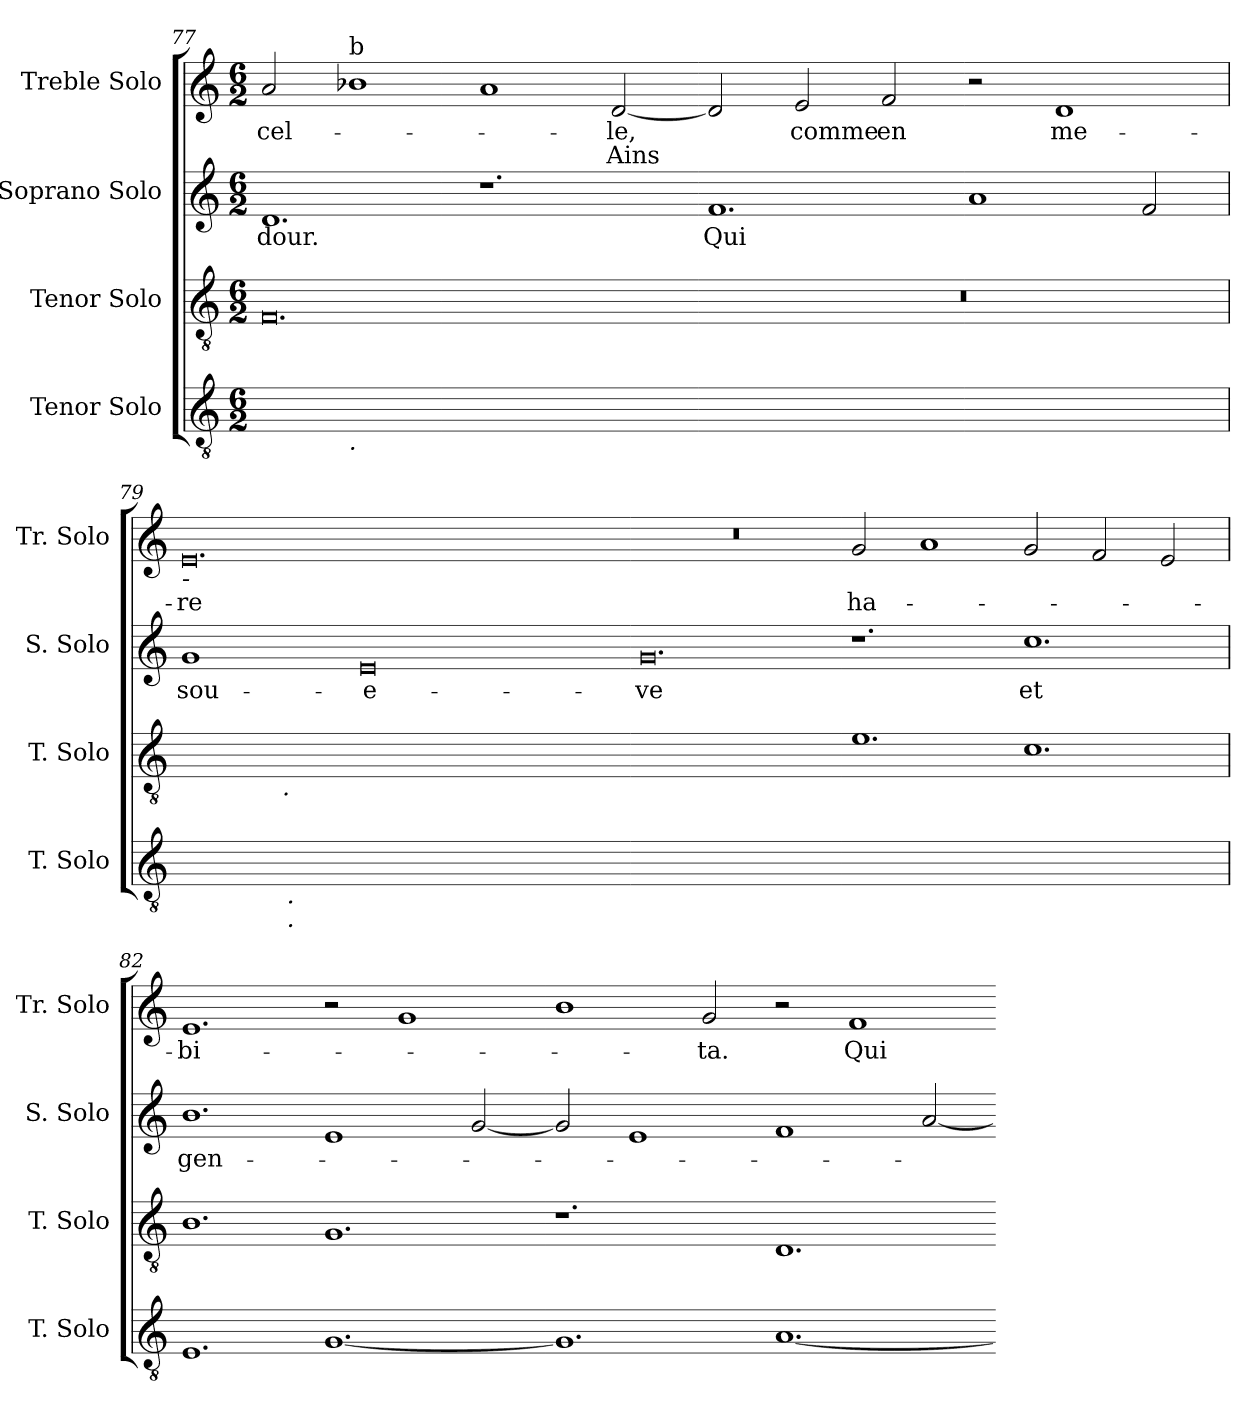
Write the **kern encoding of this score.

**kern	**kern	**kern	**text	**kern	**text	**text
*part4	*part3	*part2	*part2	*part1	*part1	*part1
*staff4	*staff3	*staff2	*staff2	*staff1	*staff1	*staff1
*I"Tenor Solo	*I"Tenor Solo	*I"Soprano Solo	*	*I"Treble Solo	*	*
*I'T. Solo	*I'T. Solo	*I'S. Solo	*	*I'Tr. Solo	*	*
*clefGv2	*clefGv2	*clefG2	*	*clefG2	*	*
*ITrd7c12	*ITrd7c12	*	*	*	*	*
*k[]	*k[]	*k[]	*	*k[]	*	*
*C:	*C:	*C:	*	*C:	*	*
*M6/2	*M6/2	*M6/2	*	*M6/2	*	*
=77	=77	=77	=77	=77	=77	=77
!	!	!	!LO:LY:b:color=#000000	!	!	!
!	!	!	!	!	!LO:LY:b:color=#000000	!
*^	*	*	*	*	*	*
[<0.DDiyy	2ryy	0.FFi	1.di	-dour.	2ai/	-cel-	.
!	!	!	!	!	!LO:TX:a:t=b	!	!
!	!LO:TX:b:i:t=.	!	!	!	!	!	!
.	1ryy	.	.	.	1b-i	.	.
.	1.ryy	.	1.r	.	1ai	.	.
!	!	!	!	!	!	!LO:LY:b:color=#000000	!LO:LY:b:color=#000000
.	.	.	.	.	[<2di/	-le,	Ains
=78-	=78-	=78-	=78-	=78-	=78-	=78-	=78-
!	!	!LO:N:vis=1	!	!	!	!	!
*v	*v	*	*	*	*	*	*
*^	*	*	*	*	*	*
!	!	!	!	!LO:LY:b:color=#000000	!	!	!
*v	*v	*	*	*	*	*	*
0.DDiyy]	0.r	1.fi	Qui	2di/]	.	.
!	!	!	!	!	!LO:LY:b:color=#000000	!
.	.	.	.	2ei/	comme	.
!	!	!	!	!	!LO:LY:b:color=#000000	!
.	.	.	.	2fi/	en	.
.	.	1ai	.	2r	.	.
!	!	!	!	!	!LO:LY:b:color=#000000	!
.	.	.	.	1di	me-	.
.	.	2fi/	.	.	.	.
!!LO:LB:g=z
=79	=79	=79	=79	=79	=79	=79
!	!	!	!LO:LY:b:color=#000000	!	!	!
!	!	!	!	!LO:TX:b:i:t=-	!	!
!	!	!	!	!	!LO:LY:b:color=#000000	!
*^	*^	*	*	*	*	*
[<0.CCiyy	4ryy	[<0.GGiyy	4ryy	1gi	sou-	0.ei	-re	.
.	8ryy	.	8ryy	.	.	.	.	.
.	32ryy	.	32..ryy	.	.	.	.	.
.	64ryy	.	.	.	.	.	.	.
.	128ryy	.	.	.	.	.	.	.
!	!	!	!LO:TX:b:i:t=.	!	!	!	!	!
.	256ryy	.	1ryy	.	.	.	.	.
.	1024ryy	.	.	.	.	.	.	.
!	!LO:TX:b:i:t=.	!	!	!	!	!	!	!
!	!LO:TX:b:i:t=.	!	!	!	!	!	!	!
.	1ryy	.	.	.	.	.	.	.
!	!	!	!	!	!LO:LY:b:color=#000000	!	!	!
.	.	.	.	0ei	-e-	.	.	.
.	.	.	1ryy	.	.	.	.	.
.	1ryy	.	.	.	.	.	.	.
.	.	.	2ryy	.	.	.	.	.
.	2ryy	.	.	.	.	.	.	.
.	.	.	16ryy	.	.	.	.	.
.	16ryy	.	.	.	.	.	.	.
.	.	.	128ryy	.	.	.	.	.
.	512.ryy	.	.	.	.	.	.	.
*v	*v	*	*	*	*	*	*	*
*	*v	*v	*	*	*	*	*
=80-	=80-	=80-	=80-	=80-	=80-	=80-
*^	*^	*	*	*	*	*
!	!	!	!	!	!LO:LY:b:color=#000000	!LO:N:vis=1	!	!
*v	*v	*	*	*	*	*	*	*
*	*v	*v	*	*	*	*	*
0.CCiyy_<	0.GGiyy]	0.gi	-ve	0.r	.	.
=81-	=81-	=81-	=81-	=81-	=81-	=81-
!	!	!	!	!	!LO:LY:b:color=#000000	!
0.CCiyy]	1.Ei	1.r	.	2gi/	ha-	.
.	.	.	.	1ai	.	.
!	!	!	!LO:LY:b:color=#000000	!	!	!
.	1.Ci	1.cci	et	2gi/	.	.
.	.	.	.	2fi/	.	.
.	.	.	.	2ei/	.	.
=82	=82	=82	=82	=82	=82	=82
!	!	!	!LO:LY:b:color=#000000	!	!	!
!	!	!	!	!	!LO:LY:b:color=#000000	!
1.EEi	1.BBi	1.bi	gen-	1.ei	-bi-	.
[<1.GGi	1.GGi	1ei	.	2r	.	.
.	.	.	.	1gi	.	.
.	.	[<2gi/	.	.	.	.
=83-	=83-	=83-	=83-	=83-	=83-	=83-
1.GGi]	1.r	2gi/]	.	1bi	.	.
.	.	1ei	.	.	.	.
!	!	!	!	!	!LO:LY:b:color=#000000	!
.	.	.	.	2gi/	-ta.	.
[<1.AAi	1.DDi	1fi	.	2r	.	.
!	!	!	!	!	!LO:LY:b:color=#000000	!
.	.	.	.	1fi	Qui	.
.	.	[<2ai/	.	.	.	.
=-	=-	=-	=-	=-	=-	=-
*-	*-	*-	*-	*-	*-	*-
